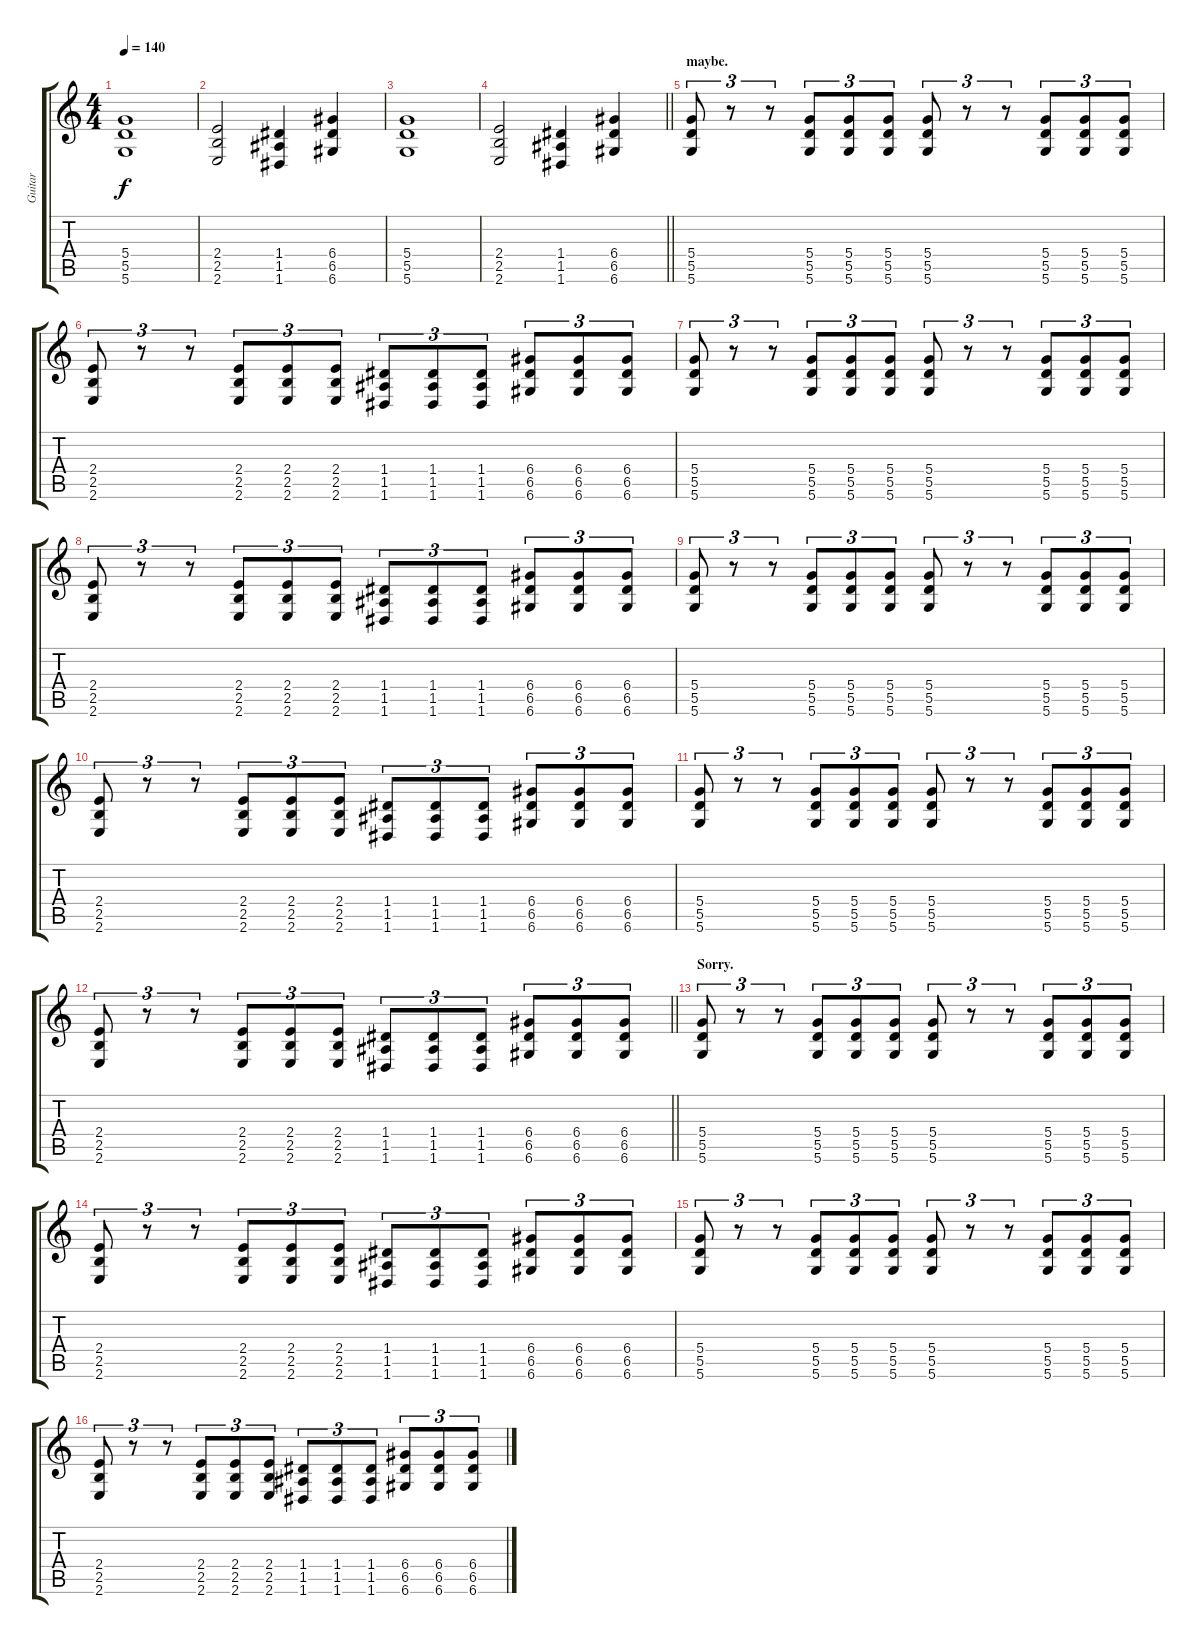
\track ("Guitar" "Guitar") {instrument distortionguitar}
\staff {score tabs}
\tuning (E4 B3 G3 D3 A2 D2) {hide}
\ts (4 4)
\tempo 140
\clef g2
\ks c
(5.4 5.5 5.6).1{dy f} |
(2.4 2.5 2.6).2 (1.4 1.5 1.6).4 (6.4 6.5 6.6).4 |
(5.4 5.5 5.6).1 |
\barLineRight lightlight
(2.4 2.5 2.6).2 (1.4 1.5 1.6).4 (6.4 6.5 6.6).4 |
\section ("" "maybe.")
(5.4 5.5 5.6).8{tu (3 2)} r.8{tu (3 2)} r.8{tu (3 2)} (5.4 5.5 5.6).8{tu (3 2)} (5.4 5.5 5.6).8{tu (3 2)} (5.4 5.5 5.6).8{tu (3 2)} (5.4 5.5 5.6).8{tu (3 2)} r.8{tu (3 2)} r.8{tu (3 2)} (5.4 5.5 5.6).8{tu (3 2)} (5.4 5.5 5.6).8{tu (3 2)} (5.4 5.5 5.6).8{tu (3 2)} |
(2.4 2.5 2.6).8{tu (3 2)} r.8{tu (3 2)} r.8{tu (3 2)} (2.4 2.5 2.6).8{tu (3 2)} (2.4 2.5 2.6).8{tu (3 2)} (2.4 2.5 2.6).8{tu (3 2)} (1.4 1.5 1.6).8{tu (3 2)} (1.4 1.5 1.6).8{tu (3 2)} (1.4 1.5 1.6).8{tu (3 2)} (6.4 6.5 6.6).8{tu (3 2)} (6.4 6.5 6.6).8{tu (3 2)} (6.4 6.5 6.6).8{tu (3 2)} |
(5.4 5.5 5.6).8{tu (3 2)} r.8{tu (3 2)} r.8{tu (3 2)} (5.4 5.5 5.6).8{tu (3 2)} (5.4 5.5 5.6).8{tu (3 2)} (5.4 5.5 5.6).8{tu (3 2)} (5.4 5.5 5.6).8{tu (3 2)} r.8{tu (3 2)} r.8{tu (3 2)} (5.4 5.5 5.6).8{tu (3 2)} (5.4 5.5 5.6).8{tu (3 2)} (5.4 5.5 5.6).8{tu (3 2)} |
(2.4 2.5 2.6).8{tu (3 2)} r.8{tu (3 2)} r.8{tu (3 2)} (2.4 2.5 2.6).8{tu (3 2)} (2.4 2.5 2.6).8{tu (3 2)} (2.4 2.5 2.6).8{tu (3 2)} (1.4 1.5 1.6).8{tu (3 2)} (1.4 1.5 1.6).8{tu (3 2)} (1.4 1.5 1.6).8{tu (3 2)} (6.4 6.5 6.6).8{tu (3 2)} (6.4 6.5 6.6).8{tu (3 2)} (6.4 6.5 6.6).8{tu (3 2)} |
(5.4 5.5 5.6).8{tu (3 2)} r.8{tu (3 2)} r.8{tu (3 2)} (5.4 5.5 5.6).8{tu (3 2)} (5.4 5.5 5.6).8{tu (3 2)} (5.4 5.5 5.6).8{tu (3 2)} (5.4 5.5 5.6).8{tu (3 2)} r.8{tu (3 2)} r.8{tu (3 2)} (5.4 5.5 5.6).8{tu (3 2)} (5.4 5.5 5.6).8{tu (3 2)} (5.4 5.5 5.6).8{tu (3 2)} |
(2.4 2.5 2.6).8{tu (3 2)} r.8{tu (3 2)} r.8{tu (3 2)} (2.4 2.5 2.6).8{tu (3 2)} (2.4 2.5 2.6).8{tu (3 2)} (2.4 2.5 2.6).8{tu (3 2)} (1.4 1.5 1.6).8{tu (3 2)} (1.4 1.5 1.6).8{tu (3 2)} (1.4 1.5 1.6).8{tu (3 2)} (6.4 6.5 6.6).8{tu (3 2)} (6.4 6.5 6.6).8{tu (3 2)} (6.4 6.5 6.6).8{tu (3 2)} |
(5.4 5.5 5.6).8{tu (3 2)} r.8{tu (3 2)} r.8{tu (3 2)} (5.4 5.5 5.6).8{tu (3 2)} (5.4 5.5 5.6).8{tu (3 2)} (5.4 5.5 5.6).8{tu (3 2)} (5.4 5.5 5.6).8{tu (3 2)} r.8{tu (3 2)} r.8{tu (3 2)} (5.4 5.5 5.6).8{tu (3 2)} (5.4 5.5 5.6).8{tu (3 2)} (5.4 5.5 5.6).8{tu (3 2)} |
\barLineRight lightlight
(2.4 2.5 2.6).8{tu (3 2)} r.8{tu (3 2)} r.8{tu (3 2)} (2.4 2.5 2.6).8{tu (3 2)} (2.4 2.5 2.6).8{tu (3 2)} (2.4 2.5 2.6).8{tu (3 2)} (1.4 1.5 1.6).8{tu (3 2)} (1.4 1.5 1.6).8{tu (3 2)} (1.4 1.5 1.6).8{tu (3 2)} (6.4 6.5 6.6).8{tu (3 2)} (6.4 6.5 6.6).8{tu (3 2)} (6.4 6.5 6.6).8{tu (3 2)} |
\section ("" "Sorry.")
(5.4 5.5 5.6).8{tu (3 2)} r.8{tu (3 2)} r.8{tu (3 2)} (5.4 5.5 5.6).8{tu (3 2)} (5.4 5.5 5.6).8{tu (3 2)} (5.4 5.5 5.6).8{tu (3 2)} (5.4 5.5 5.6).8{tu (3 2)} r.8{tu (3 2)} r.8{tu (3 2)} (5.4 5.5 5.6).8{tu (3 2)} (5.4 5.5 5.6).8{tu (3 2)} (5.4 5.5 5.6).8{tu (3 2)} |
(2.4 2.5 2.6).8{tu (3 2)} r.8{tu (3 2)} r.8{tu (3 2)} (2.4 2.5 2.6).8{tu (3 2)} (2.4 2.5 2.6).8{tu (3 2)} (2.4 2.5 2.6).8{tu (3 2)} (1.4 1.5 1.6).8{tu (3 2)} (1.4 1.5 1.6).8{tu (3 2)} (1.4 1.5 1.6).8{tu (3 2)} (6.4 6.5 6.6).8{tu (3 2)} (6.4 6.5 6.6).8{tu (3 2)} (6.4 6.5 6.6).8{tu (3 2)} |
(5.4 5.5 5.6).8{tu (3 2)} r.8{tu (3 2)} r.8{tu (3 2)} (5.4 5.5 5.6).8{tu (3 2)} (5.4 5.5 5.6).8{tu (3 2)} (5.4 5.5 5.6).8{tu (3 2)} (5.4 5.5 5.6).8{tu (3 2)} r.8{tu (3 2)} r.8{tu (3 2)} (5.4 5.5 5.6).8{tu (3 2)} (5.4 5.5 5.6).8{tu (3 2)} (5.4 5.5 5.6).8{tu (3 2)} |
(2.4 2.5 2.6).8{tu (3 2)} r.8{tu (3 2)} r.8{tu (3 2)} (2.4 2.5 2.6).8{tu (3 2)} (2.4 2.5 2.6).8{tu (3 2)} (2.4 2.5 2.6).8{tu (3 2)} (1.4 1.5 1.6).8{tu (3 2)} (1.4 1.5 1.6).8{tu (3 2)} (1.4 1.5 1.6).8{tu (3 2)} (6.4 6.5 6.6).8{tu (3 2)} (6.4 6.5 6.6).8{tu (3 2)} (6.4 6.5 6.6).8{tu (3 2)}
